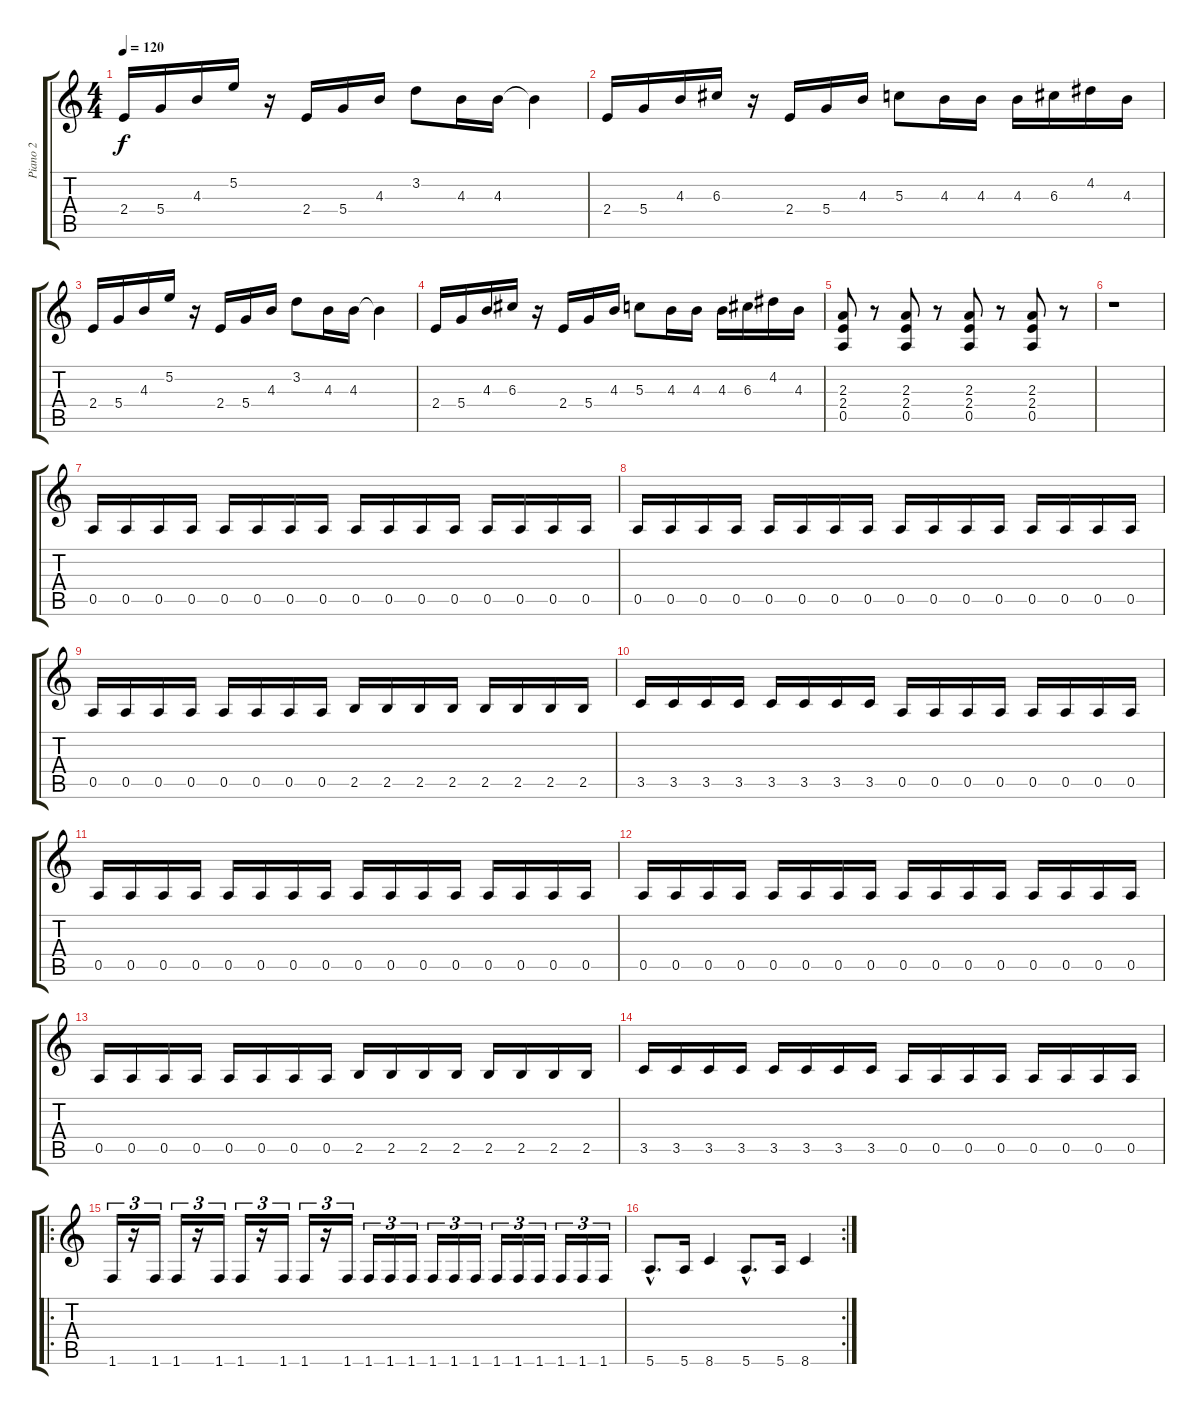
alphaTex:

\track ("Piano 2" "Piano 2") {instrument acousticgrandpiano}
\staff {score tabs}
\tuning (E5 B4 G4 D4 A3 E3) {hide}
\ts (4 4)
\tempo 120
\clef g2
\ks c
2.4.16{dy f volume 10} 5.4.16 4.3.16 5.2.16 r.16 2.4.16 5.4.16 4.3.16 3.2.8 4.3.16 4.3.16 4.3{t}.4 |
2.4.16 5.4.16 4.3.16 6.3.16 r.16 2.4.16 5.4.16 4.3.16 5.3.8 4.3.16 4.3.16 4.3.16 6.3.16 4.2.16 4.3.16 |
2.4.16{volume 10} 5.4.16 4.3.16 5.2.16 r.16 2.4.16 5.4.16 4.3.16 3.2.8 4.3.16 4.3.16 4.3{t}.4 |
2.4.16 5.4.16 4.3.16 6.3.16 r.16 2.4.16 5.4.16 4.3.16 5.3.8 4.3.16 4.3.16 4.3.16 6.3.16 4.2.16 4.3.16 |
(2.3 2.4 0.5).8 r.8 (2.3 2.4 0.5).8 r.8 (2.3 2.4 0.5).8 r.8 (2.3 2.4 0.5).8 r.8 |
r.1 |
0.5.16 0.5.16 0.5.16 0.5.16 0.5.16 0.5.16 0.5.16 0.5.16 0.5.16 0.5.16 0.5.16 0.5.16 0.5.16 0.5.16 0.5.16 0.5.16 |
0.5.16 0.5.16 0.5.16 0.5.16 0.5.16 0.5.16 0.5.16 0.5.16 0.5.16 0.5.16 0.5.16 0.5.16 0.5.16 0.5.16 0.5.16 0.5.16 |
0.5.16 0.5.16 0.5.16 0.5.16 0.5.16 0.5.16 0.5.16 0.5.16 2.5.16 2.5.16 2.5.16 2.5.16 2.5.16 2.5.16 2.5.16 2.5.16 |
3.5.16 3.5.16 3.5.16 3.5.16 3.5.16 3.5.16 3.5.16 3.5.16 0.5.16 0.5.16 0.5.16 0.5.16 0.5.16 0.5.16 0.5.16 0.5.16 |
0.5.16 0.5.16 0.5.16 0.5.16 0.5.16 0.5.16 0.5.16 0.5.16 0.5.16 0.5.16 0.5.16 0.5.16 0.5.16 0.5.16 0.5.16 0.5.16 |
0.5.16 0.5.16 0.5.16 0.5.16 0.5.16 0.5.16 0.5.16 0.5.16 0.5.16 0.5.16 0.5.16 0.5.16 0.5.16 0.5.16 0.5.16 0.5.16 |
0.5.16 0.5.16 0.5.16 0.5.16 0.5.16 0.5.16 0.5.16 0.5.16 2.5.16 2.5.16 2.5.16 2.5.16 2.5.16 2.5.16 2.5.16 2.5.16 |
3.5.16 3.5.16 3.5.16 3.5.16 3.5.16 3.5.16 3.5.16 3.5.16 0.5.16 0.5.16 0.5.16 0.5.16 0.5.16 0.5.16 0.5.16 0.5.16 |
\ro
1.6.16{tu (3 2)} r.16{tu (3 2)} 1.6.16{tu (3 2)} 1.6.16{tu (3 2)} r.16{tu (3 2)} 1.6.16{tu (3 2)} 1.6.16{tu (3 2)} r.16{tu (3 2)} 1.6.16{tu (3 2)} 1.6.16{tu (3 2)} r.16{tu (3 2)} 1.6.16{tu (3 2)} 1.6.16{tu (3 2)} 1.6.16{tu (3 2)} 1.6.16{tu (3 2)} 1.6.16{tu (3 2)} 1.6.16{tu (3 2)} 1.6.16{tu (3 2)} 1.6.16{tu (3 2)} 1.6.16{tu (3 2)} 1.6.16{tu (3 2)} 1.6.16{tu (3 2)} 1.6.16{tu (3 2)} 1.6.16{tu (3 2)} |
\rc 2
5.6{hac}.8{d} 5.6.16 8.6.4 5.6{hac}.8{d} 5.6.16 8.6.4
